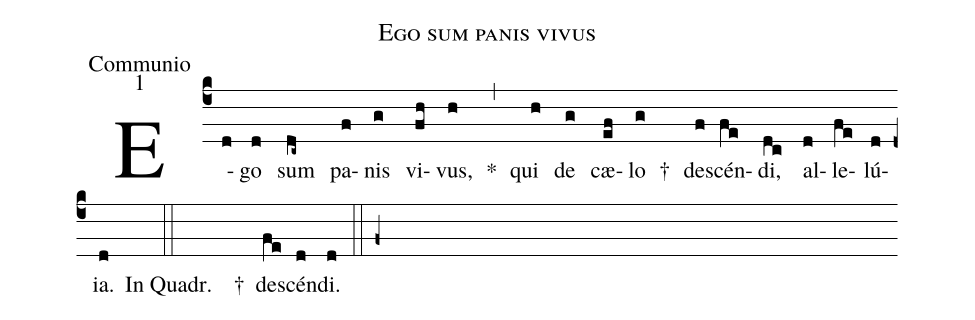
name:Ego sum panis vivus;
office-part:Communio;
mode:1;
%%
(c4) E(d)go(d) sum(dc~) pa(f)nis(g) vi(fh)vus,(h) *(,) qui(h) de(g) cæ(ef)lo(g) †() de(f)scén(fe)di,(dc) al(d)le(fe)lú(d)ia.(d) {In} Quadr.(::) †() de(fe)scén(d)di.(d) (::f+)
